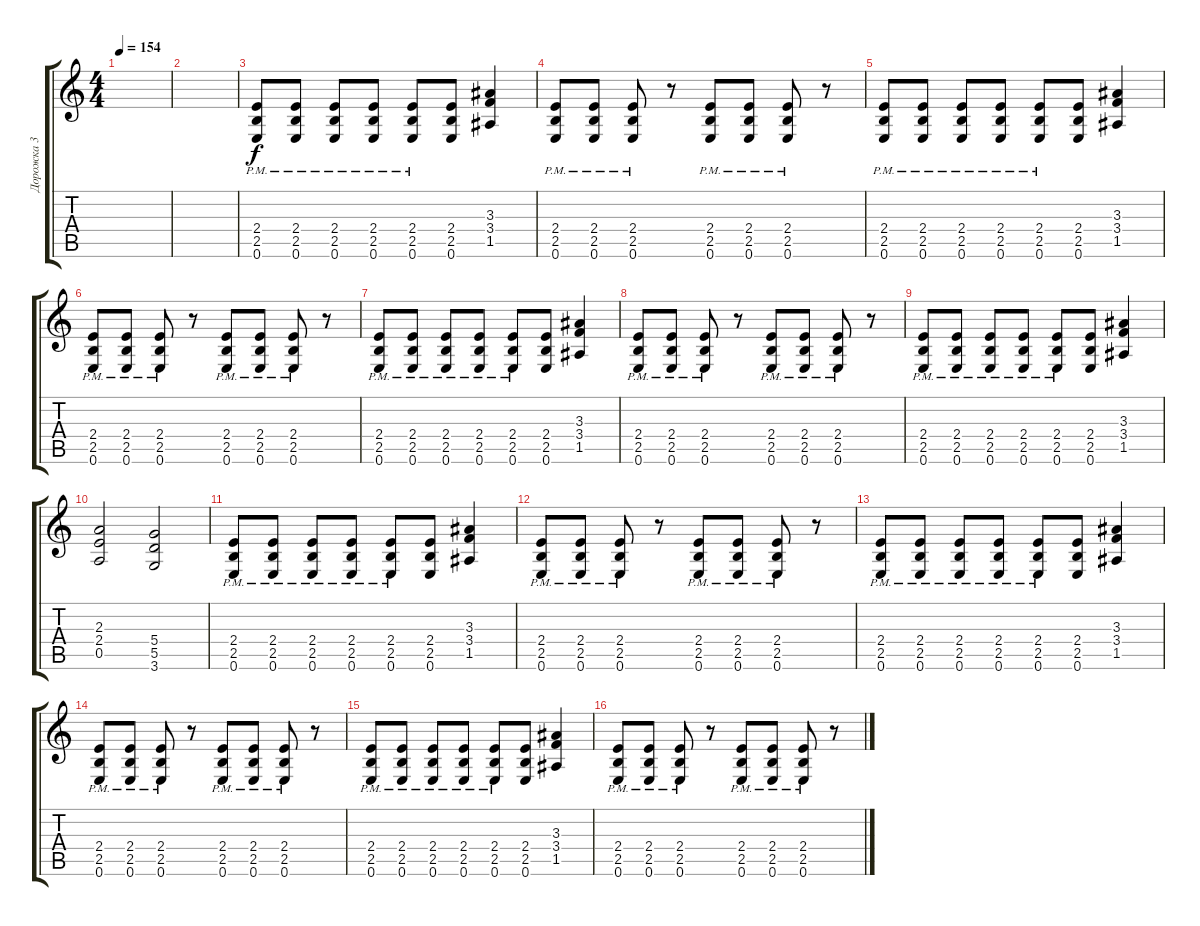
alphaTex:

\track ("Дорожка 3" "Дорожка 3") {instrument distortionguitar}
\staff {score tabs}
\tuning (E4 B3 G3 D3 A2 E2) {hide}
\ts (4 4)
\tempo 154
\clef g2
\ks c
|
|
(2.4{pm} 2.5{pm} 0.6{pm}).8 (2.4{pm} 2.5{pm} 0.6{pm}).8 (2.4{pm} 2.5{pm} 0.6{pm}).8 (2.4{pm} 2.5{pm} 0.6{pm}).8 (2.4{pm} 2.5{pm} 0.6{pm}).8 (2.4 2.5 0.6).8 (3.3 3.4 1.5).4 |
(2.4{pm} 2.5{pm} 0.6{pm}).8 (2.4{pm} 2.5{pm} 0.6{pm}).8 (2.4{pm} 2.5{pm} 0.6{pm}).8 r.8 (2.4{pm} 2.5{pm} 0.6{pm}).8 (2.4{pm} 2.5{pm} 0.6{pm}).8 (2.4{pm} 2.5{pm} 0.6{pm}).8 r.8 |
(2.4{pm} 2.5{pm} 0.6{pm}).8 (2.4{pm} 2.5{pm} 0.6{pm}).8 (2.4{pm} 2.5{pm} 0.6{pm}).8 (2.4{pm} 2.5{pm} 0.6{pm}).8 (2.4{pm} 2.5{pm} 0.6{pm}).8 (2.4 2.5 0.6).8 (3.3 3.4 1.5).4 |
(2.4{pm} 2.5{pm} 0.6{pm}).8 (2.4{pm} 2.5{pm} 0.6{pm}).8 (2.4{pm} 2.5{pm} 0.6{pm}).8 r.8 (2.4{pm} 2.5{pm} 0.6{pm}).8 (2.4{pm} 2.5{pm} 0.6{pm}).8 (2.4{pm} 2.5{pm} 0.6{pm}).8 r.8 |
(2.4{pm} 2.5{pm} 0.6{pm}).8 (2.4{pm} 2.5{pm} 0.6{pm}).8 (2.4{pm} 2.5{pm} 0.6{pm}).8 (2.4{pm} 2.5{pm} 0.6{pm}).8 (2.4{pm} 2.5{pm} 0.6{pm}).8 (2.4 2.5 0.6).8 (3.3 3.4 1.5).4 |
(2.4{pm} 2.5{pm} 0.6{pm}).8 (2.4{pm} 2.5{pm} 0.6{pm}).8 (2.4{pm} 2.5{pm} 0.6{pm}).8 r.8 (2.4{pm} 2.5{pm} 0.6{pm}).8 (2.4{pm} 2.5{pm} 0.6{pm}).8 (2.4{pm} 2.5{pm} 0.6{pm}).8 r.8 |
(2.4{pm} 2.5{pm} 0.6{pm}).8 (2.4{pm} 2.5{pm} 0.6{pm}).8 (2.4{pm} 2.5{pm} 0.6{pm}).8 (2.4{pm} 2.5{pm} 0.6{pm}).8 (2.4{pm} 2.5{pm} 0.6{pm}).8 (2.4 2.5 0.6).8 (3.3 3.4 1.5).4 |
(2.3 2.4 0.5).2 (5.4 5.5 3.6).2 |
(2.4{pm} 2.5{pm} 0.6{pm}).8 (2.4{pm} 2.5{pm} 0.6{pm}).8 (2.4{pm} 2.5{pm} 0.6{pm}).8 (2.4{pm} 2.5{pm} 0.6{pm}).8 (2.4{pm} 2.5{pm} 0.6{pm}).8 (2.4 2.5 0.6).8 (3.3 3.4 1.5).4 |
(2.4{pm} 2.5{pm} 0.6{pm}).8 (2.4{pm} 2.5{pm} 0.6{pm}).8 (2.4{pm} 2.5{pm} 0.6{pm}).8 r.8 (2.4{pm} 2.5{pm} 0.6{pm}).8 (2.4{pm} 2.5{pm} 0.6{pm}).8 (2.4{pm} 2.5{pm} 0.6{pm}).8 r.8 |
(2.4{pm} 2.5{pm} 0.6{pm}).8 (2.4{pm} 2.5{pm} 0.6{pm}).8 (2.4{pm} 2.5{pm} 0.6{pm}).8 (2.4{pm} 2.5{pm} 0.6{pm}).8 (2.4{pm} 2.5{pm} 0.6{pm}).8 (2.4 2.5 0.6).8 (3.3 3.4 1.5).4 |
(2.4{pm} 2.5{pm} 0.6{pm}).8 (2.4{pm} 2.5{pm} 0.6{pm}).8 (2.4{pm} 2.5{pm} 0.6{pm}).8 r.8 (2.4{pm} 2.5{pm} 0.6{pm}).8 (2.4{pm} 2.5{pm} 0.6{pm}).8 (2.4{pm} 2.5{pm} 0.6{pm}).8 r.8 |
(2.4{pm} 2.5{pm} 0.6{pm}).8 (2.4{pm} 2.5{pm} 0.6{pm}).8 (2.4{pm} 2.5{pm} 0.6{pm}).8 (2.4{pm} 2.5{pm} 0.6{pm}).8 (2.4{pm} 2.5{pm} 0.6{pm}).8 (2.4 2.5 0.6).8 (3.3 3.4 1.5).4 |
(2.4{pm} 2.5{pm} 0.6{pm}).8 (2.4{pm} 2.5{pm} 0.6{pm}).8 (2.4{pm} 2.5{pm} 0.6{pm}).8 r.8 (2.4{pm} 2.5{pm} 0.6{pm}).8 (2.4{pm} 2.5{pm} 0.6{pm}).8 (2.4{pm} 2.5{pm} 0.6{pm}).8 r.8
